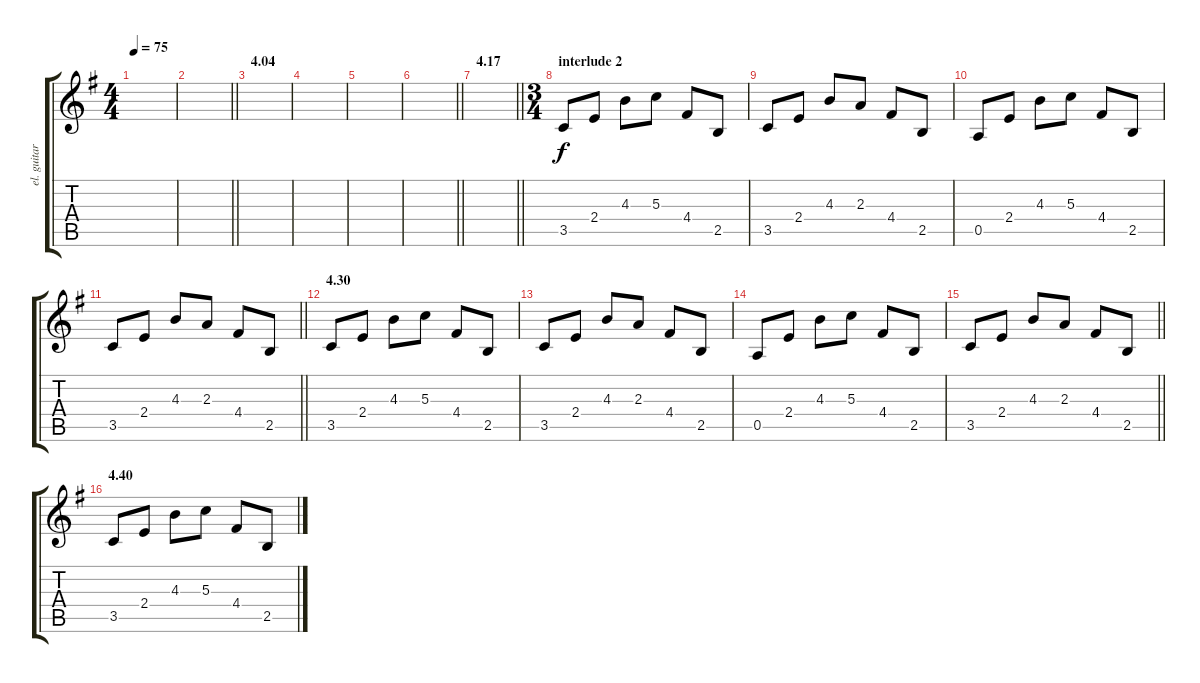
\track ("el. guitar 3" "el. guitar") {instrument distortionguitar}
\staff {score tabs}
\tuning (E4 B3 G3 D3 A2 E2) {hide}
\ts (4 4)
\tempo 75
\clef g2
\ks g
|
\barLineRight lightlight
|
\section ("" "4.04")
|
|
|
\barLineRight lightlight
|
\section ("" "4.17")
\barLineRight lightlight
|
\ts (3 4)
\section ("" "interlude 2")
3.5.8 2.4.8 4.3.8 5.3.8 4.4.8 2.5.8 |
3.5.8 2.4.8 4.3.8 2.3.8 4.4.8 2.5.8 |
0.5.8 2.4.8 4.3.8 5.3.8 4.4.8 2.5.8 |
\barLineRight lightlight
3.5.8 2.4.8 4.3.8 2.3.8 4.4.8 2.5.8 |
\section ("" "4.30")
3.5.8 2.4.8 4.3.8 5.3.8 4.4.8 2.5.8 |
3.5.8 2.4.8 4.3.8 2.3.8 4.4.8 2.5.8 |
0.5.8 2.4.8 4.3.8 5.3.8 4.4.8 2.5.8 |
\barLineRight lightlight
3.5.8 2.4.8 4.3.8 2.3.8 4.4.8 2.5.8 |
\section ("" "4.40")
3.5.8 2.4.8 4.3.8 5.3.8 4.4.8 2.5.8
